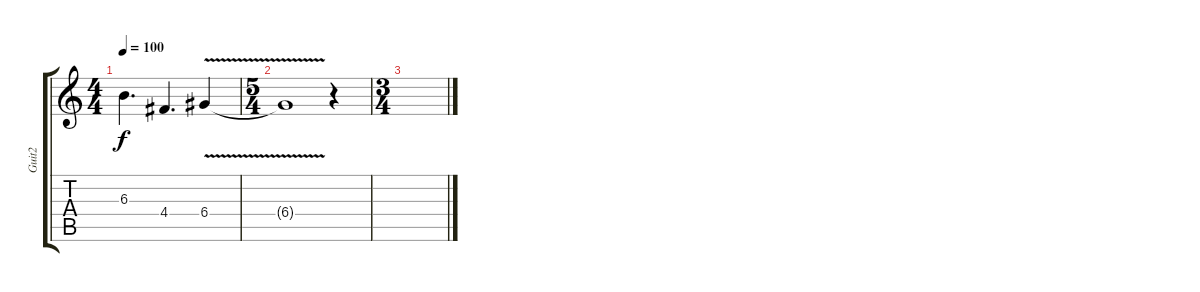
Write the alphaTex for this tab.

\track ("Guit2" "Guit2") {instrument overdrivenguitar}
\staff {score tabs}
\tuning (E4 A3 F3 D3 A2 D2) {hide}
\ts (4 4)
\tempo 100
\clef g2
\ks c
6.3.4{d dy f} 4.4.4{d} 6.4{v}.4 |
\ts (5 4)
6.4{t}.1 r.4 |
\ts (3 4)
